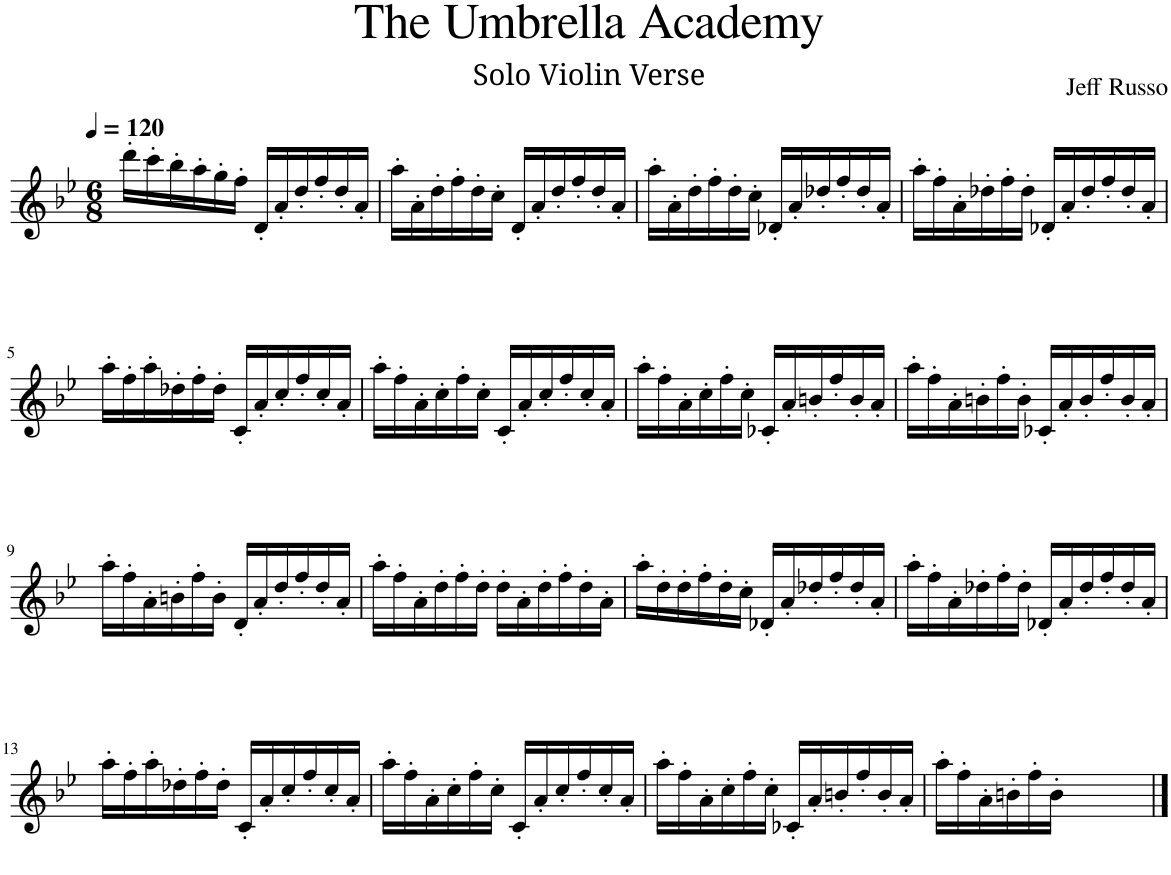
**kern
*part1
*staff1
*I"Violin
*I'Vln.
*clefG2
*k[b-e-]
*M6/8
*MM120
=1
16ddd'\LL
16ccc'\
16bb-'\
16aa'\
16gg'\
16ff'\JJ
16d'/LL
16a'/
16dd'/
16ff'/
16dd'/
16a'/JJ
=2
16aa'\LL
16a'\
16dd'\
16ff'\
16dd'\
16cc'\JJ
16d'/LL
16a'/
16dd'/
16ff'/
16dd'/
16a'/JJ
=3
16aa'\LL
16a'\
16dd'\
16ff'\
16dd'\
16cc'\JJ
16d-X'/LL
16a'/
16dd-X'/
16ff'/
16dd-'/
16a'/JJ
=4
16aa'\LL
16ff'\
16a'\
16dd-X'\
16ff'\
16dd-'\JJ
16d-X'/LL
16a'/
16dd-'/
16ff'/
16dd-'/
16a'/JJ
!!LO:LB:g=z
=5
16aa'\LL
16ff'\
16aa'\
16dd-X'\
16ff'\
16dd-'\JJ
16c'/LL
16a'/
16cc'/
16ff'/
16cc'/
16a'/JJ
=6
16aa'\LL
16ff'\
16a'\
16cc'\
16ff'\
16cc'\JJ
16c'/LL
16a'/
16cc'/
16ff'/
16cc'/
16a'/JJ
=7
16aa'\LL
16ff'\
16a'\
16cc'\
16ff'\
16cc'\JJ
16c-X'/LL
16a'/
16bn'/
16ff'/
16b'/
16a'/JJ
=8
16aa'\LL
16ff'\
16a'\
16bn'\
16ff'\
16b'\JJ
16c-X'/LL
16a'/
16b'/
16ff'/
16b'/
16a'/JJ
!!LO:LB:g=z
=9
16aa'\LL
16ff'\
16a'\
16bn'\
16ff'\
16b'\JJ
16d'/LL
16a'/
16dd'/
16ff'/
16dd'/
16a'/JJ
=10
16aa'\LL
16ff'\
16a'\
16dd'\
16ff'\
16dd'\JJ
16dd'\LL
16a'\
16dd'\
16ff'\
16dd'\
16a'\JJ
=11
16aa'\LL
16dd'\
16dd'\
16ff'\
16dd'\
16cc'\JJ
16d-X'/LL
16a'/
16dd-X'/
16ff'/
16dd-'/
16a'/JJ
=12
16aa'\LL
16ff'\
16a'\
16dd-X'\
16ff'\
16dd-'\JJ
16d-X'/LL
16a'/
16dd-'/
16ff'/
16dd-'/
16a'/JJ
!!LO:LB:g=z
=13
16aa'\LL
16ff'\
16aa'\
16dd-X'\
16ff'\
16dd-'\JJ
16c'/LL
16a'/
16cc'/
16ff'/
16cc'/
16a'/JJ
=14
16aa'\LL
16ff'\
16a'\
16cc'\
16ff'\
16cc'\JJ
16c'/LL
16a'/
16cc'/
16ff'/
16cc'/
16a'/JJ
=15
16aa'\LL
16ff'\
16a'\
16cc'\
16ff'\
16cc'\JJ
16c-X'/LL
16a'/
16bn'/
16ff'/
16b'/
16a'/JJ
=16
16aa'\LL
16ff'\
16a'\
16bn'\
16ff'\
16b'\JJ
4ryy
8ryy
==
*-
